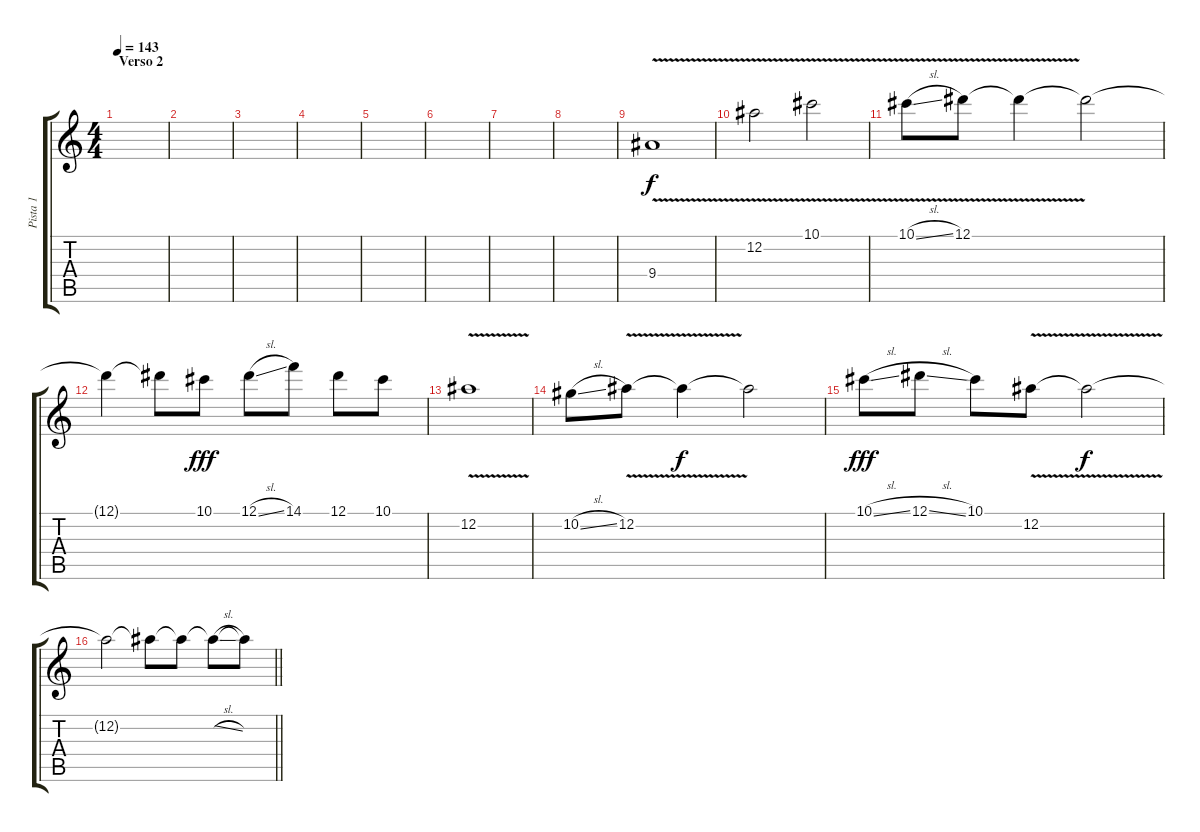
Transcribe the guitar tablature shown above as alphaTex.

\track ("Pista 1" "Pista 1") {instrument overdrivenguitar}
\staff {score tabs}
\tuning (Eb4 Bb3 Gb3 Db3 Ab2 Eb2) {hide}
\ts (4 4)
\section ("" "Verso 2")
\tempo 143
\clef g2
\ks c
|
|
|
|
|
|
|
|
9.4{v}.1{volume 9} |
12.2{v}.2 10.1{v}.2 |
10.1{v sl}.8 12.1{v}.8 12.1{t}.4{dy f} 12.1{t}.2 |
12.1{t}.4 12.1{t}.8 10.1.8{dy fff} 12.1{sl}.8 14.1.8 12.1.8 10.1.8 |
12.2{v}.1 |
10.2{sl}.8 12.2{v}.8 12.2{t}.4{dy f} 12.2{t}.2 |
10.1{sl}.8{dy fff} 12.1{sl}.8 10.1.8 12.2{v}.8 12.2{t}.2{dy f} |
\barLineRight lightlight
12.2{t}.2 12.2{t}.8 12.2{t}.8 12.2{sl t}.8 12.2{t}.8
